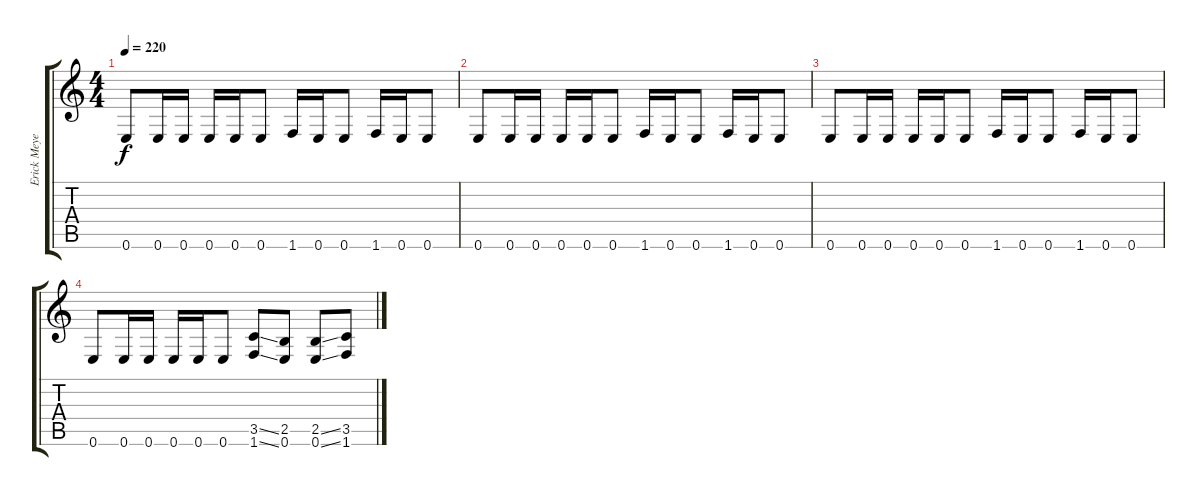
\track ("Erick Meyer" "Erick Meye") {instrument distortionguitar}
\staff {score tabs}
\tuning (E4 B3 G3 D3 A2 E2) {hide}
\ts (4 4)
\tempo 220
\clef g2
\ks c
0.6.8{dy f volume 0} 0.6.16 0.6.16 0.6.16 0.6.16 0.6.8 1.6.16 0.6.16 0.6.8 1.6.16 0.6.16 0.6.8 |
0.6.8 0.6.16 0.6.16 0.6.16 0.6.16 0.6.8 1.6.16 0.6.16 0.6.8 1.6.16 0.6.16 0.6.8 |
0.6.8 0.6.16 0.6.16 0.6.16 0.6.16 0.6.8 1.6.16 0.6.16 0.6.8 1.6.16 0.6.16 0.6.8 |
0.6.8 0.6.16 0.6.16 0.6.16 0.6.16 0.6.8 (3.5{ss} 1.6{ss}).8 (2.5 0.6).8 (2.5{ss} 0.6{ss}).8 (3.5 1.6).8
